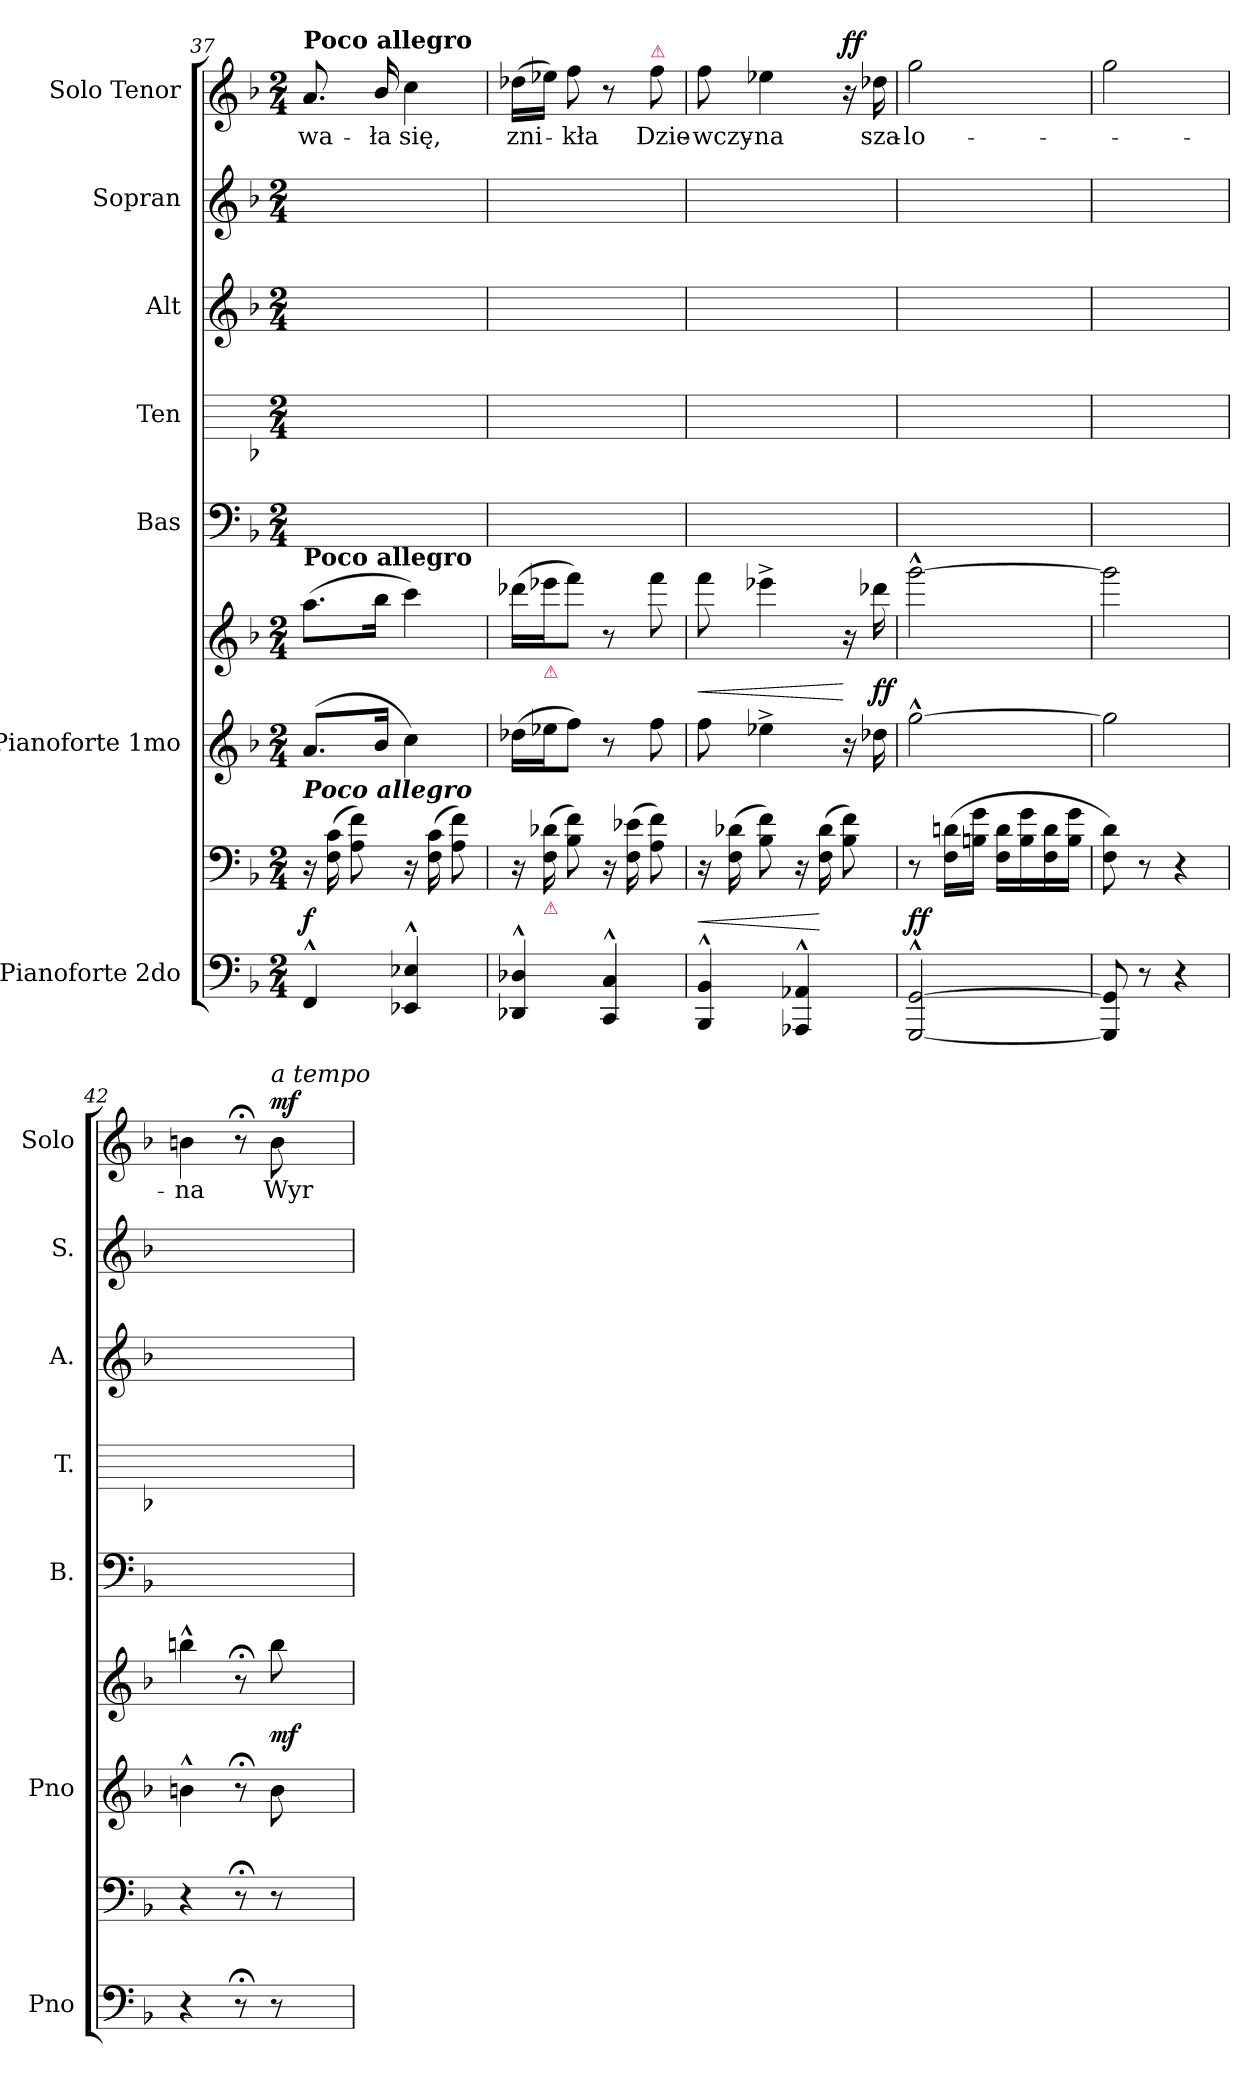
**kern	**kern	**dynam	**kern	**kern	**dynam	**kern	**kern	**kern	**kern	**kern	**text	**dynam
*part7	*part7	*part7	*part6	*part6	*part6	*part5	*part4	*part3	*part2	*part1	*part1	*part1
*staff9	*staff8	*staff8/9	*staff7	*staff6	*staff6/7	*staff5	*staff4	*staff3	*staff2	*staff1	*staff1	*staff1
*I"Pianoforte 2do	*	*	*I"Pianoforte 1mo	*	*	*I"Bas	*I"Ten	*I"Alt	*I"Sopran	*I"Solo Tenor	*	*
*I'Pno	*	*	*I'Pno	*	*	*I'B.	*I'T.	*I'A.	*I'S.	*I'Solo	*	*
*clefF4	*clefF4	*	*clefG2	*clefG2	*	*clefF4	*	*clefG2	*clefG2	*clefG2	*	*
*	*	*	*	*	*	*	*ITrd8c12	*	*	*ITrd8c12	*	*
*k[b-]	*k[b-]	*	*k[b-]	*k[b-]	*	*k[b-]	*k[b-]	*k[b-]	*k[b-]	*k[b-]	*	*
*M2/4	*M2/4	*	*M2/4	*M2/4	*	*M2/4	*M2/4	*M2/4	*M2/4	*M2/4	*	*
=37	=37	=37	=37	=37	=37	=37	=37	=37	=37	=37	=37	=37
!	!	!	!	!	!	!	!	!	!	!LO:TX:a:B:t=Poco allegro	!	!
!	!	!	!	!LO:TX:a:B:t=Poco allegro	!	!	!	!	!	!	!	!
!	!LO:TX:a:Bi:t=Poco allegro	!	!	!	!	!	!	!	!	!	!	!
4FF^^/	16r	f	(8.a/L	(8.aa\L	.	2ryy	2ryy	2ryy	2ryy	8.A/	-wa-	.
.	(16F\ 16c\	.	.	.	.	.	.	.	.	.	.	.
.	8A\ 8f\)	.	.	.	.	.	.	.	.	.	.	.
.	.	.	16b-/Jk	16bb-\Jk	.	.	.	.	.	16B-/	-ła	.
4EE-X^^/ 4E-X^^/	16r	.	4cc\)	4ccc\)	.	.	.	.	.	4c\	się,	.
.	(16F\ 16c\	.	.	.	.	.	.	.	.	.	.	.
.	8A\ 8f\)	.	.	.	.	.	.	.	.	.	.	.
=38	=38	=38	=38	=38	=38	=38	=38	=38	=38	=38	=38	=38
4DD-X^^/ 4D-X^^/	16r	.	(16dd-X\LL	(16ddd-X\LL	.	2ryy	2ryy	2ryy	2ryy	(16d-X\LL	zni-	.
!	!	!	!	!LO:TX:b:color=crimson:t=⚠	!	!	!	!	!	!	!	!
!	!LO:TX:b:color=crimson:t=⚠	!	!	!	!	!	!	!	!	!	!	!
.	(16F\ 16d-X\	.	16ee-X\J	16eee-X\J	.	.	.	.	.	16e-X\JJ)	.	.
.	8B-\ 8f\)	.	8ff\J)	8fff\J)	.	.	.	.	.	8f\	-kła	.
4CC^^/ 4C^^/	16r	.	8r	8r	.	.	.	.	.	8r	.	.
.	(16F\ 16e-X\	.	.	.	.	.	.	.	.	.	.	.
!	!	!	!	!	!	!	!	!	!	!LO:TX:a:color=crimson:t=⚠	!	!
.	8A\ 8f\)	.	8ff\	8fff\	.	.	.	.	.	8f\	Dzie-	.
=39	=39	=39	=39	=39	=39	=39	=39	=39	=39	=39	=39	=39
4BBB-^^/ 4BB-^^/	16r	<	8ff\	8fff\	<	2ryy	2ryy	2ryy	2ryy	8f\	-wczy-	.
.	(16F\ 16d-X\	.	.	.	.	.	.	.	.	.	.	.
.	8B-\ 8f\)	.	4ee-X^\	4eee-X^\	.	.	.	.	.	4e-X\	-na	.
4AAA-X^^/ 4AA-X^^/	16r	.	.	.	.	.	.	.	.	.	.	.
.	(16F\ 16d-\	[	.	.	.	.	.	.	.	.	.	.
!	!	!	!	!	!	!	!	!	!	!	!	!LO:DY:a
.	8B-\ 8f\)	.	16r	16r	[	.	.	.	.	16r	.	ff
.	.	.	16dd-X\	16ddd-X\	ff	.	.	.	.	16d-X\	sza-	.
=40	=40	=40	=40	=40	=40	=40	=40	=40	=40	=40	=40	=40
[2GGG^^/ [2GG^^/	8r	ff	[2gg^^\	[2ggg^^\	.	2ryy	2ryy	2ryy	2ryy	2g\	-lo-	.
.	(16F\ 16dn\LL	.	.	.	.	.	.	.	.	.	.	.
.	16Bn\ 16g\JJ	.	.	.	.	.	.	.	.	.	.	.
.	16F\ 16d\LL	.	.	.	.	.	.	.	.	.	.	.
.	16B\ 16g\	.	.	.	.	.	.	.	.	.	.	.
.	16F\ 16d\	.	.	.	.	.	.	.	.	.	.	.
.	16B\ 16g\JJ	.	.	.	.	.	.	.	.	.	.	.
=41	=41	=41	=41	=41	=41	=41	=41	=41	=41	=41	=41	=41
8GGG]/ 8GG]/	8F\ 8d\)	.	2gg\]	2ggg\]	.	2ryy	2ryy	2ryy	2ryy	2g\	.	.
8r	8r	.	.	.	.	.	.	.	.	.	.	.
4r	4r	.	.	.	.	.	.	.	.	.	.	.
=42	=42	=42	=42	=42	=42	=42	=42	=42	=42	=42	=42	=42
4r	4r	.	4bn^^\	4bbn^^\	.	2ryy	2ryy	2ryy	2ryy	4Bn\	-na	.
8r;<	8r;<	.	8r;<	8r;<	.	.	.	.	.	8r;<	.	.
!	!	!	!	!	!	!	!	!	!	!LO:TX:a:i:t=a tempo	!	!
!	!	!	!	!	!	!	!	!	!	!	!	!LO:DY:a
8r	8r	.	8b\	8bb\	mf	.	.	.	.	8B\	Wyr-	mf
=	=	=	=	=	=	=	=	=	=	=	=	=
*-	*-	*-	*-	*-	*-	*-	*-	*-	*-	*-	*-	*-
